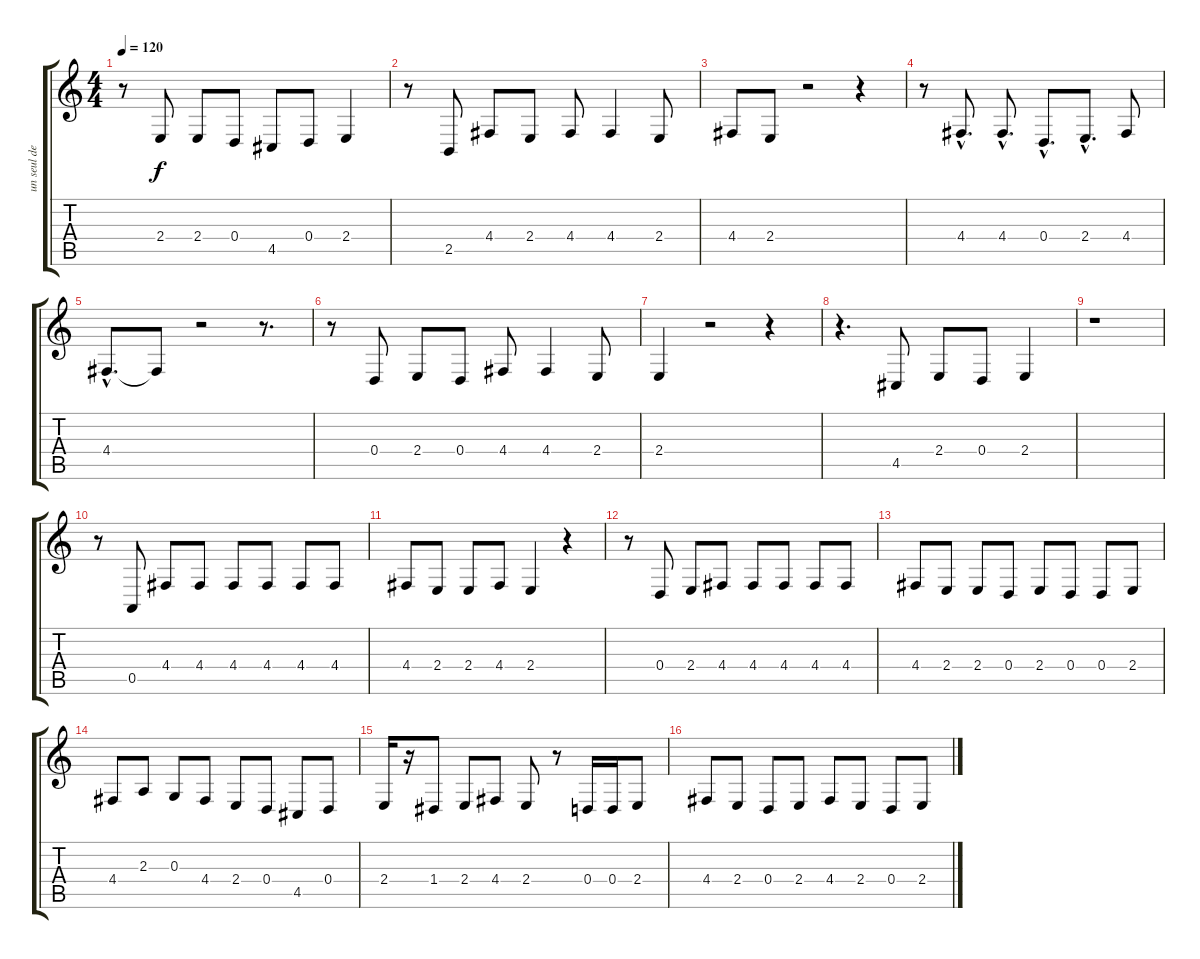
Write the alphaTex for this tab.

\track ("un seul des wriggles" "un seul de") {instrument lead6voice}
\staff {score tabs}
\tuning (E4 B3 G3 D3 A2 E2) {hide}
\ts (4 4)
\tempo 120
\clef g2
\ks c
r.8{dy f} 2.4.8 2.4.8 0.4.8 4.5.8 0.4.8 2.4.4 |
r.8 2.5.8 4.4.8 2.4.8 4.4.8 4.4.4 2.4.8 |
4.4.8 2.4.8 r.2 r.4 |
r.8 4.4{hac}.8{d} 4.4{hac}.8{d} 0.4{hac}.8{d} 2.4{hac}.8{d} 4.4.8 |
4.4{hac}.8{d} 4.4{t}.8 r.2 r.8{d} |
r.8 0.4.8 2.4.8 0.4.8 4.4.8 4.4.4 2.4.8 |
2.4.4 r.2 r.4 |
r.4{d} 4.5.8 2.4.8 0.4.8 2.4.4 |
r.1 |
r.8 0.5.8 4.4.8 4.4.8 4.4.8 4.4.8 4.4.8 4.4.8 |
4.4.8 2.4.8 2.4.8 4.4.8 2.4.4 r.4 |
r.8 0.4.8 2.4.8 4.4.8 4.4.8 4.4.8 4.4.8 4.4.8 |
4.4.8 2.4.8 2.4.8 0.4.8 2.4.8 0.4.8 0.4.8 2.4.8 |
4.4.8 2.3.8 0.3.8 4.4.8 2.4.8 0.4.8 4.5.8 0.4.8 |
2.4.16 r.16 1.4.8 2.4.8 4.4.8 2.4.8 r.8 0.4.16 0.4.16 2.4.8 |
4.4.8 2.4.8 0.4.8 2.4.8 4.4.8 2.4.8 0.4.8 2.4.8
